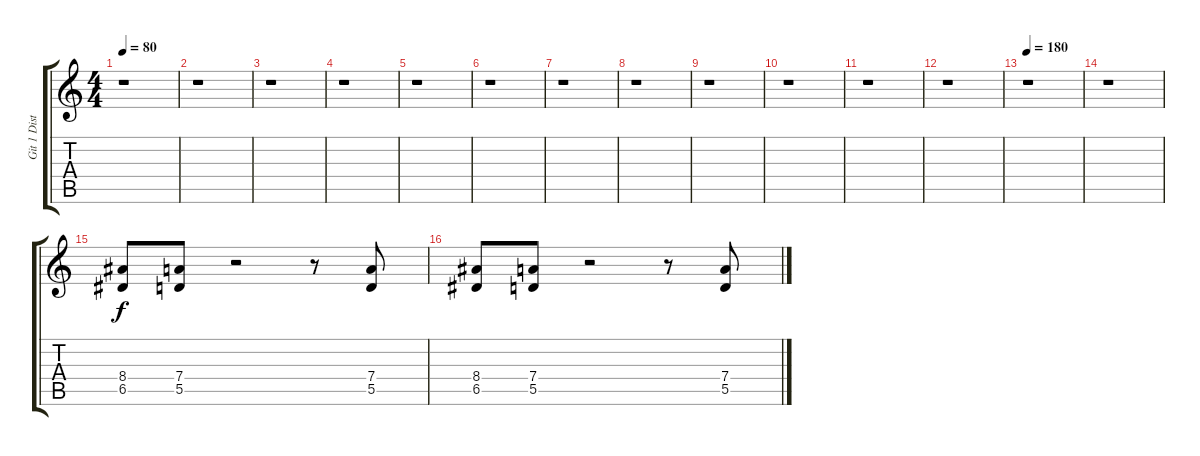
\track ("Git 1 Dist" "Git 1 Dist") {instrument distortionguitar}
\staff {score tabs}
\tuning (E4 B3 G3 D3 A2 E2) {hide}
\ts (4 4)
\tempo 80
\clef g2
\ks c
r.1{dy f} |
r.1 |
r.1 |
r.1 |
r.1 |
r.1 |
r.1 |
r.1 |
r.1 |
r.1 |
r.1 |
r.1 |
\tempo 180
r.1 |
r.1 |
(8.4 6.5).8 (7.4 5.5).8 r.2 r.8 (7.4 5.5).8 |
(8.4 6.5).8 (7.4 5.5).8 r.2 r.8 (7.4 5.5).8
